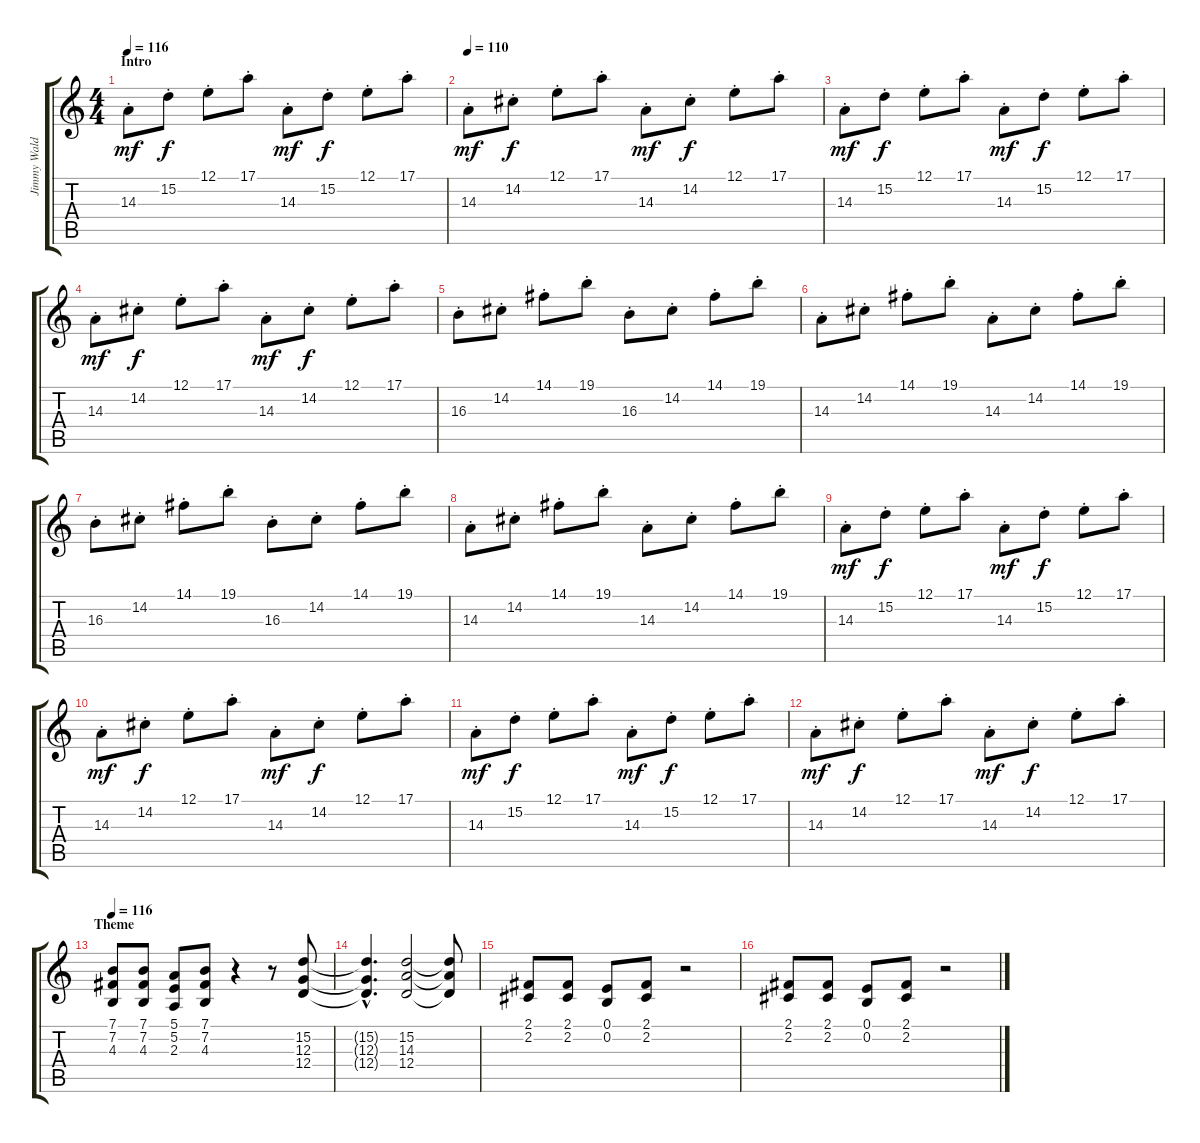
\track ("Jimmy Waldo" "Jimmy Wald") {instrument stringensemble1}
\staff {score tabs}
\tuning (E4 B3 G3 D3 A2 E2) {hide}
\ts (4 4)
\section ("" "Intro")
\tempo 116
\tempo 110
\tempo 116
\clef g2
\ks c
14.3{st}.8{dy mf instrument stringensemble1} 15.2{st}.8{dy f} 12.1{st}.8 17.1{st}.8 14.3{st}.8{dy mf} 15.2{st}.8{dy f} 12.1{st}.8 17.1{st}.8 |
\tempo 110
14.3{st}.8{dy mf} 14.2{st}.8{dy f} 12.1{st}.8 17.1{st}.8 14.3{st}.8{dy mf} 14.2{st}.8{dy f} 12.1{st}.8 17.1{st}.8 |
14.3{st}.8{dy mf} 15.2{st}.8{dy f} 12.1{st}.8 17.1{st}.8 14.3{st}.8{dy mf} 15.2{st}.8{dy f} 12.1{st}.8 17.1{st}.8 |
14.3{st}.8{dy mf} 14.2{st}.8{dy f} 12.1{st}.8 17.1{st}.8 14.3{st}.8{dy mf} 14.2{st}.8{dy f} 12.1{st}.8 17.1{st}.8 |
16.3{st}.8 14.2{st}.8 14.1{st}.8 19.1{st}.8 16.3{st}.8 14.2{st}.8 14.1{st}.8 19.1{st}.8 |
14.3{st}.8 14.2{st}.8 14.1{st}.8 19.1{st}.8 14.3{st}.8 14.2{st}.8 14.1{st}.8 19.1{st}.8 |
16.3{st}.8 14.2{st}.8 14.1{st}.8 19.1{st}.8 16.3{st}.8 14.2{st}.8 14.1{st}.8 19.1{st}.8 |
14.3{st}.8 14.2{st}.8 14.1{st}.8 19.1{st}.8 14.3{st}.8 14.2{st}.8 14.1{st}.8 19.1{st}.8 |
14.3{st}.8{dy mf} 15.2{st}.8{dy f} 12.1{st}.8 17.1{st}.8 14.3{st}.8{dy mf} 15.2{st}.8{dy f} 12.1{st}.8 17.1{st}.8 |
14.3{st}.8{dy mf} 14.2{st}.8{dy f} 12.1{st}.8 17.1{st}.8 14.3{st}.8{dy mf} 14.2{st}.8{dy f} 12.1{st}.8 17.1{st}.8 |
14.3{st}.8{dy mf} 15.2{st}.8{dy f} 12.1{st}.8 17.1{st}.8 14.3{st}.8{dy mf} 15.2{st}.8{dy f} 12.1{st}.8 17.1{st}.8 |
14.3{st}.8{dy mf} 14.2{st}.8{dy f} 12.1{st}.8 17.1{st}.8 14.3{st}.8{dy mf} 14.2{st}.8{dy f} 12.1{st}.8 17.1{st}.8 |
\section ("" "Theme")
\tempo 116
(7.1 7.2 4.3).8{instrument drawbarorgan} (7.1 7.2 4.3).8 (5.1 5.2 2.3).8 (7.1 7.2 4.3).8 r.4 r.8 (15.2 12.3 12.4).8 |
(15.2{hac t} 12.3{hac t} 12.4{hac t}).4{d} (15.2 14.3 12.4).2 (15.2{t} 14.3{t} 12.4{t}).8 |
(2.1 2.2).8 (2.1 2.2).8 (0.1 0.2).8 (2.1 2.2).8 r.2 |
(2.1 2.2).8 (2.1 2.2).8 (0.1 0.2).8 (2.1 2.2).8 r.2
